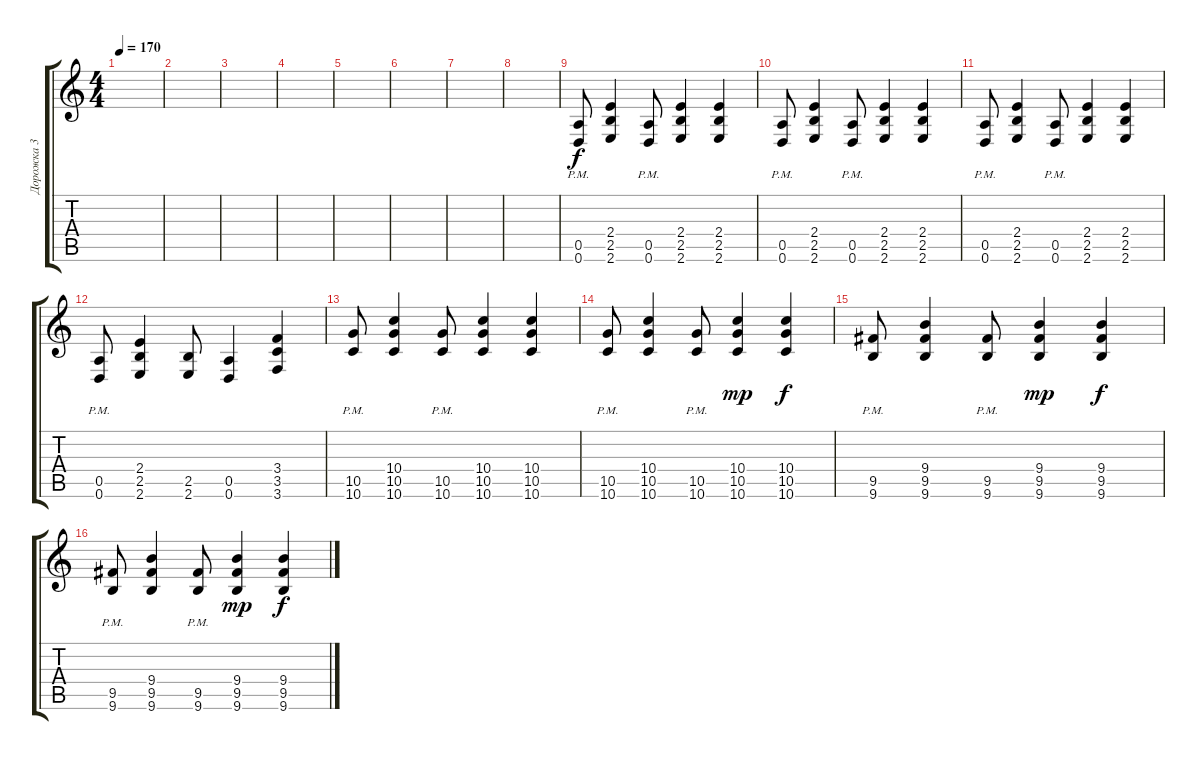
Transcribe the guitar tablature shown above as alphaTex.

\track ("Дорожка 3" "Дорожка 3") {instrument overdrivenguitar}
\staff {score tabs}
\tuning (E4 B3 G3 D3 A2 D2) {hide}
\ts (4 4)
\tempo 170
\clef g2
\ks c
|
|
|
|
|
|
|
|
(0.5{pm} 0.6{pm}).8 (2.4 2.5 2.6).4 (0.5{pm} 0.6{pm}).8 (2.4 2.5 2.6).4 (2.4 2.5 2.6).4 |
(0.5{pm} 0.6{pm}).8 (2.4 2.5 2.6).4 (0.5{pm} 0.6{pm}).8 (2.4 2.5 2.6).4 (2.4 2.5 2.6).4 |
(0.5{pm} 0.6{pm}).8 (2.4 2.5 2.6).4 (0.5{pm} 0.6{pm}).8 (2.4 2.5 2.6).4 (2.4 2.5 2.6).4 |
(0.5{pm} 0.6{pm}).8 (2.4 2.5 2.6).4 (2.5 2.6).8 (0.5 0.6).4 (3.4 3.5 3.6).4 |
(10.5{pm} 10.6{pm}).8 (10.4 10.5 10.6).4 (10.5{pm} 10.6{pm}).8 (10.4 10.5 10.6).4 (10.4 10.5 10.6).4 |
(10.5{pm} 10.6{pm}).8 (10.4 10.5 10.6).4 (10.5{pm} 10.6{pm}).8 (10.4 10.5 10.6).4{dy mp} (10.4 10.5 10.6).4{dy f} |
(9.5{pm} 9.6{pm}).8 (9.4 9.5 9.6).4 (9.5{pm} 9.6{pm}).8 (9.4 9.5 9.6).4{dy mp} (9.4 9.5 9.6).4{dy f} |
(9.5{pm} 9.6{pm}).8 (9.4 9.5 9.6).4 (9.5{pm} 9.6{pm}).8 (9.4 9.5 9.6).4{dy mp} (9.4 9.5 9.6).4{dy f}
